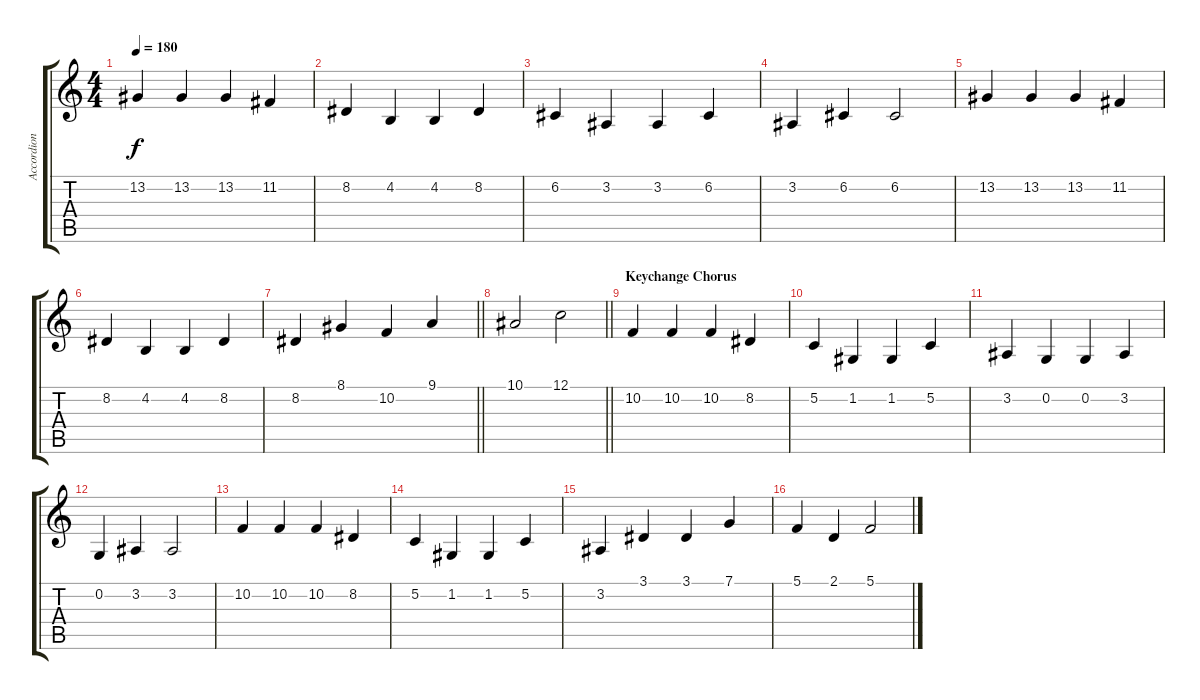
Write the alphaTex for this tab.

\track ("Accordion" "Accordion") {instrument accordion}
\staff {score tabs}
\tuning (C4 G3 Eb3 Bb2 F2 C2) {hide}
\ts (4 4)
\tempo 180
\clef g2
\ks c
13.2.4{dy f} 13.2.4 13.2.4 11.2.4 |
8.2.4 4.2.4 4.2.4 8.2.4 |
6.2.4 3.2.4 3.2.4 6.2.4 |
3.2.4 6.2.4 6.2.2 |
13.2.4 13.2.4 13.2.4 11.2.4 |
8.2.4 4.2.4 4.2.4 8.2.4 |
\barLineRight lightlight
8.2.4 8.1.4 10.2.4 9.1.4 |
\barLineRight lightlight
10.1.2 12.1.2 |
\section ("" "Keychange Chorus")
10.2.4 10.2.4 10.2.4 8.2.4 |
5.2.4 1.2.4 1.2.4 5.2.4 |
3.2.4 0.2.4 0.2.4 3.2.4 |
0.2.4 3.2.4 3.2.2 |
10.2.4 10.2.4 10.2.4 8.2.4 |
5.2.4 1.2.4 1.2.4 5.2.4 |
3.2.4 3.1.4 3.1.4 7.1.4 |
5.1.4 2.1.4 5.1.2
